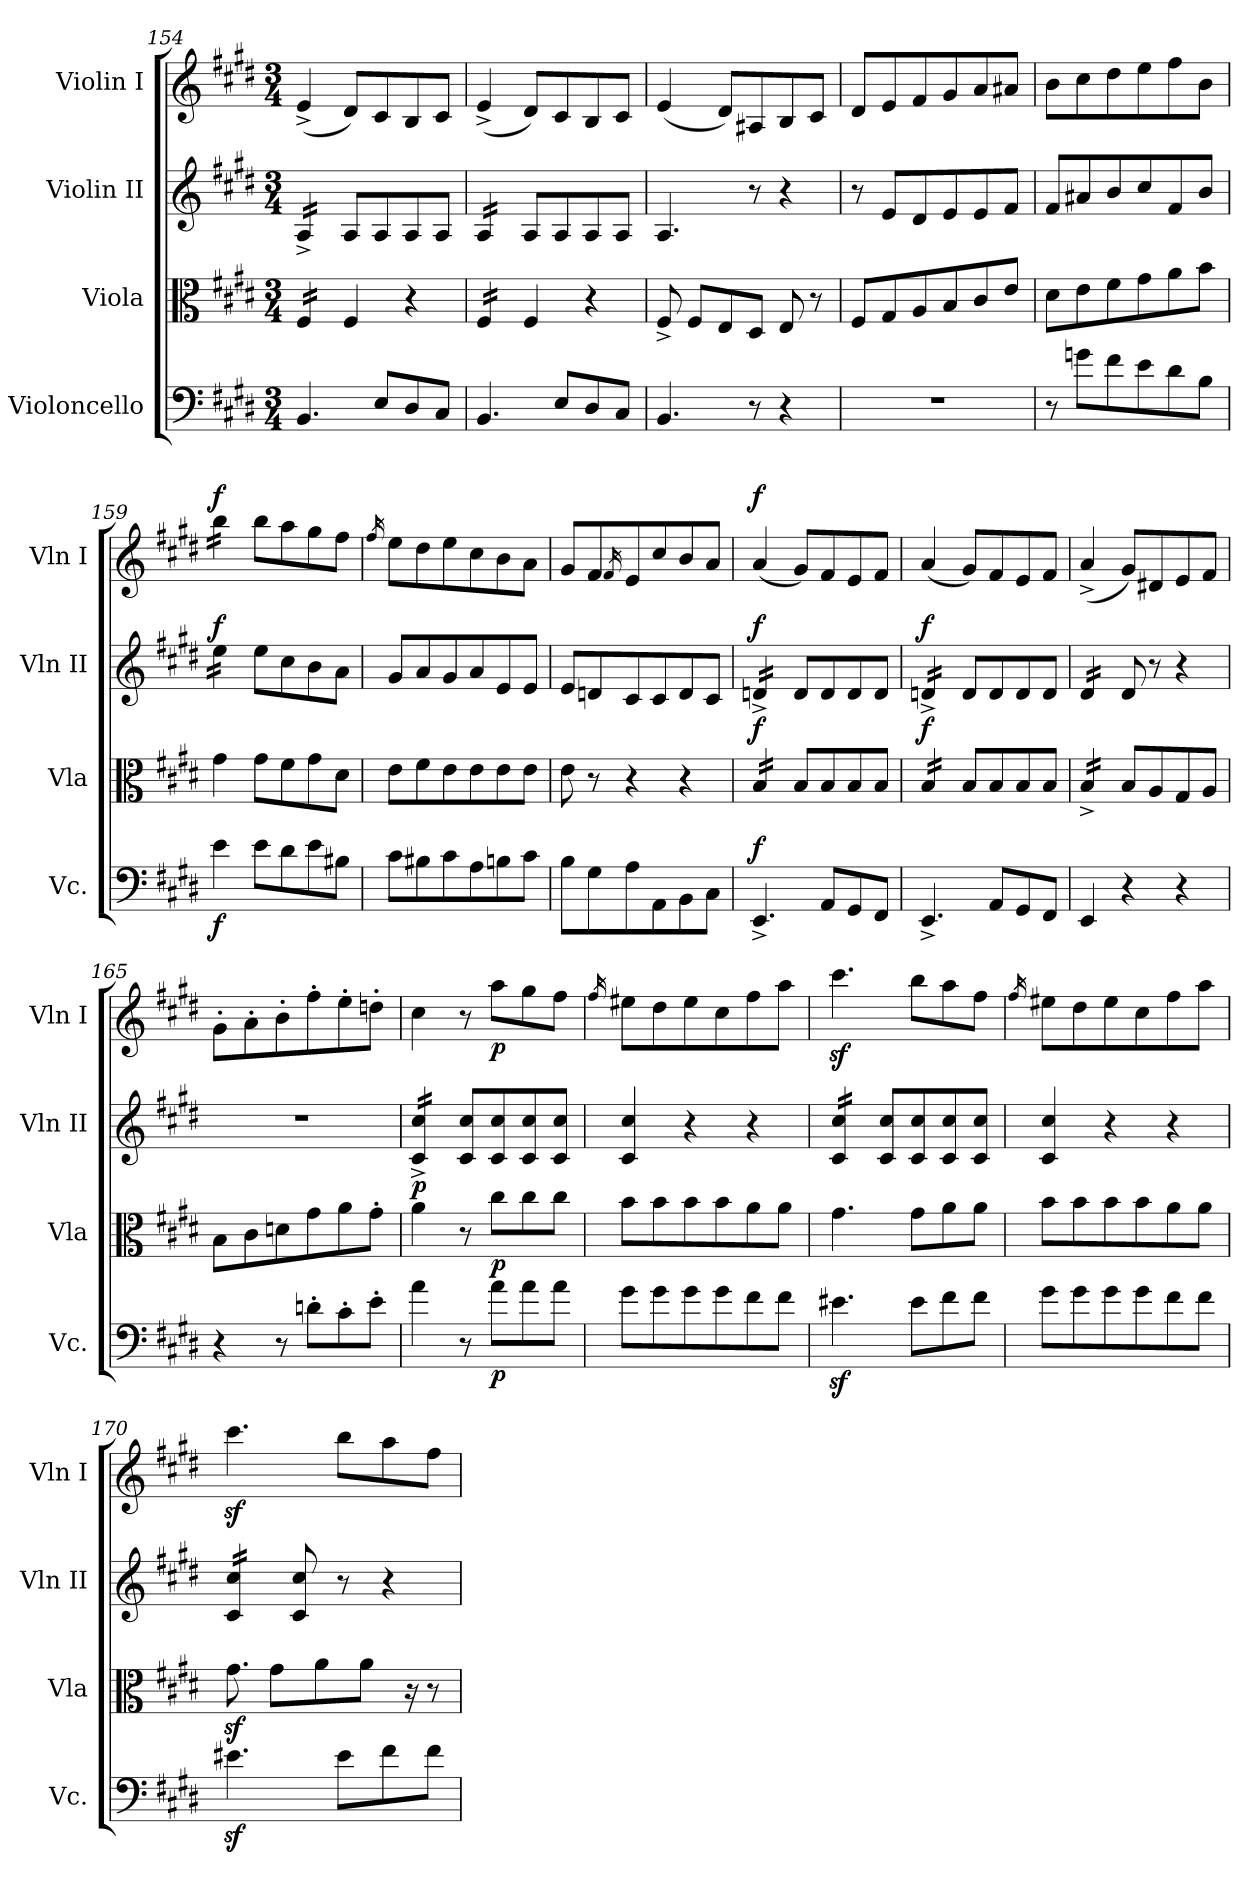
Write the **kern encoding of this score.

**kern	**dynam	**kern	**dynam	**kern	**dynam	**kern	**dynam
*part4	*part4	*part3	*part3	*part2	*part2	*part1	*part1
*staff4	*staff4	*staff3	*staff3	*staff2	*staff2	*staff1	*staff1
*I"Violoncello	*	*I"Viola	*	*I"Violin II	*	*I"Violin I	*
*I'Vc.	*	*I'Vla	*	*I'Vln II	*	*I'Vln I	*
*clefF4	*	*clefC3	*	*clefG2	*	*clefG2	*
*k[f#c#g#d#]	*	*k[f#c#g#d#]	*	*k[f#c#g#d#]	*	*k[f#c#g#d#]	*
*M3/4	*	*M3/4	*	*M3/4	*	*M3/4	*
=154	=154	=154	=154	=154	=154	=154	=154
*	*	*tremolo	*	*	*	*	*
*	*	*	*	*tremolo	*	*	*
4.BB/	.	16F#/LL	.	16A^/LL	.	(4e^/	.
.	.	16F#/	.	16A^/	.	.	.
.	.	16F#/	.	16A^/	.	.	.
.	.	16F#/JJ	.	16A^/JJ	.	.	.
*	*	*	*	*Xtremolo	*	*	*
*	*	*Xtremolo	*	*	*	*	*
.	.	4F#/	.	8A/L	.	8d#/L)	.
8E/L	.	.	.	8A/	.	8c#/	.
8D#/	.	4r	.	8A/	.	8B/	.
8C#/J	.	.	.	8A/J	.	8c#/J	.
=155	=155	=155	=155	=155	=155	=155	=155
*	*	*tremolo	*	*	*	*	*
*	*	*	*	*tremolo	*	*	*
4.BB/	.	16F#/LL	.	16A/LL	.	(4e^/	.
.	.	16F#/	.	16A/	.	.	.
.	.	16F#/	.	16A/	.	.	.
.	.	16F#/JJ	.	16A/JJ	.	.	.
*	*	*	*	*Xtremolo	*	*	*
*	*	*Xtremolo	*	*	*	*	*
.	.	4F#/	.	8A/L	.	8d#/L)	.
8E/L	.	.	.	8A/	.	8c#/	.
8D#/	.	4r	.	8A/	.	8B/	.
8C#/J	.	.	.	8A/J	.	8c#/J	.
!!LO:LB:g=z
=156	=156	=156	=156	=156	=156	=156	=156
4.BB/	.	8F#^/	.	4.A/	.	(4e/	.
.	.	8F#/L	.	.	.	.	.
.	.	8E/	.	.	.	8d#/L)	.
8r	.	8D#/J	.	8r	.	8A#X/	.
4r	.	8E/	.	4r	.	8B/	.
.	.	8r	.	.	.	8c#/J	.
!!LO:LB:g=z
=157	=157	=157	=157	=157	=157	=157	=157
2.r	.	8F#/L	.	8r	.	8d#/L	.
.	.	8G#/	.	8e/L	.	8e/	.
.	.	8A/	.	8d#/	.	8f#/	.
.	.	8B/	.	8e/	.	8g#/	.
.	.	8c#/	.	8e/	.	8a/	.
.	.	8e/J	.	8f#/J	.	8a#X/J	.
=158	=158	=158	=158	=158	=158	=158	=158
8r	.	8d#\L	.	8f#/L	.	8b\L	.
8gn\L	.	8e\	.	8a#X/	.	8cc#\	.
8f#\	.	8f#\	.	8b/	.	8dd#\	.
8e\	.	8g#\	.	8cc#/	.	8ee\	.
8d#\	.	8a\	.	8f#/	.	8ff#\	.
8B\J	.	8b\J	.	8b/J	.	8b\J	.
=159	=159	=159	=159	=159	=159	=159	=159
!	!LO:DY:b	!	!	!	!LO:DY:a	!	!LO:DY:a
*	*	*	*	*tremolo	*	*	*
*	*	*	*	*	*	*tremolo	*
4e\	f	4g#\	.	16ee\LL	f	16bb\LL	f
.	.	.	.	16ee\	.	16bb\	.
.	.	.	.	16ee\	.	16bb\	.
.	.	.	.	16ee\JJ	.	16bb\JJ	.
*	*	*	*	*	*	*Xtremolo	*
*	*	*	*	*Xtremolo	*	*	*
8e\L	.	8g#\L	.	8ee\L	.	8bb\L	.
8d#\	.	8f#\	.	8cc#\	.	8aa\	.
8e\	.	8g#\	.	8b\	.	8gg#\	.
8B#X\J	.	8d#\J	.	8a\J	.	8ff#\J	.
=160	=160	=160	=160	=160	=160	=160	=160
.	.	.	.	.	.	16qff#/	.
8c#\L	.	8e\L	.	8g#/L	.	8ee\L	.
8B#X\	.	8f#\	.	8a/	.	8dd#\	.
8c#\	.	8e\	.	8g#/	.	8ee\	.
8A\	.	8e\	.	8a/	.	8cc#\	.
8Bn\	.	8e\	.	8e/	.	8b\	.
8c#\J	.	8e\J	.	8e/J	.	8a\J	.
=161	=161	=161	=161	=161	=161	=161	=161
8B\L	.	8e\	.	8e/L	.	8g#/L	.
8G#\	.	8r	.	8dn/	.	8f#/	.
.	.	.	.	.	.	16qf#/	.
8A\	.	4r	.	8c#/	.	8e/	.
8AA\	.	.	.	8c#/	.	8cc#/	.
8BB\	.	4r	.	8d/	.	8b/	.
8C#\J	.	.	.	8c#/J	.	8a/J	.
=162	=162	=162	=162	=162	=162	=162	=162
!	!LO:DY:a	!	!LO:DY:a	!	!LO:DY:a	!	!LO:DY:a
*	*	*tremolo	*	*	*	*	*
*	*	*	*	*tremolo	*	*	*
4.EE^/	f	16B/LL	f	16dn^/LL	f	(4a/	f
.	.	16B/	.	16dn^/	.	.	.
.	.	16B/	.	16dn^/	.	.	.
.	.	16B/JJ	.	16dn^/JJ	.	.	.
*	*	*	*	*Xtremolo	*	*	*
*	*	*Xtremolo	*	*	*	*	*
.	.	8B/L	.	8d/L	.	8g#/L)	.
8AA/L	.	8B/	.	8d/	.	8f#/	.
8GG#/	.	8B/	.	8d/	.	8e/	.
8FF#/J	.	8B/J	.	8d/J	.	8f#/J	.
=163	=163	=163	=163	=163	=163	=163	=163
!	!	!	!LO:DY:a	!	!LO:DY:a	!	!
*	*	*tremolo	*	*	*	*	*
*	*	*	*	*tremolo	*	*	*
4.EE^/	.	16B/LL	f	16dn^/LL	f	(4a/	.
.	.	16B/	.	16dn^/	.	.	.
.	.	16B/	.	16dn^/	.	.	.
.	.	16B/JJ	.	16dn^/JJ	.	.	.
*	*	*	*	*Xtremolo	*	*	*
*	*	*Xtremolo	*	*	*	*	*
.	.	8B/L	.	8d/L	.	8g#/L)	.
8AA/L	.	8B/	.	8d/	.	8f#/	.
8GG#/	.	8B/	.	8d/	.	8e/	.
8FF#/J	.	8B/J	.	8d/J	.	8f#/J	.
=164	=164	=164	=164	=164	=164	=164	=164
*	*	*tremolo	*	*	*	*	*
*	*	*	*	*tremolo	*	*	*
4EE/	.	16B^/LL	.	16d#/LL	.	(4a^/	.
.	.	16B^/	.	16d#/	.	.	.
.	.	16B^/	.	16d#/	.	.	.
.	.	16B^/JJ	.	16d#/JJ	.	.	.
*	*	*	*	*Xtremolo	*	*	*
*	*	*Xtremolo	*	*	*	*	*
4r	.	8B/L	.	8d#/	.	8g#/L)	.
.	.	8A/	.	8r	.	8d#X/	.
4r	.	8G#/	.	4r	.	8e/	.
.	.	8A/J	.	.	.	8f#/J	.
=165	=165	=165	=165	=165	=165	=165	=165
4r	.	8B\L	.	2.r	.	8g#'\L	.
.	.	8c#\	.	.	.	8a'\	.
8r	.	8dn\	.	.	.	8b'\	.
8dn'\L	.	8g#\	.	.	.	8ff#'\	.
8c#'\	.	8a\	.	.	.	8ee'\	.
8e'\J	.	8g#'\J	.	.	.	8ddn'\J	.
!!LO:LB:g=z
=166	=166	=166	=166	=166	=166	=166	=166
!	!	!	!	!	!LO:DY:b	!	!
*	*	*	*	*tremolo	*	*	*
4a\	.	4a\	.	16c#/^ 16cc#/^LL	p	4cc#\	.
.	.	.	.	16c#/^ 16cc#/^	.	.	.
.	.	.	.	16c#/^ 16cc#/^	.	.	.
.	.	.	.	16c#/^ 16cc#/^JJ	.	.	.
*	*	*	*	*Xtremolo	*	*	*
8r	.	8r	.	8c#/ 8cc#/L	.	8r	.
!	!LO:DY:b	!	!LO:DY:b	!	!	!	!LO:DY:b
8a\L	p	8cc#\L	p	8c#/ 8cc#/	.	8aa\L	p
8a\	.	8cc#\	.	8c#/ 8cc#/	.	8gg#\	.
8a\J	.	8cc#\J	.	8c#/ 8cc#/J	.	8ff#\J	.
!!LO:PB:g=z
=167	=167	=167	=167	=167	=167	=167	=167
.	.	.	.	.	.	16qff#/	.
8g#\L	.	8b\L	.	4c#/ 4cc#/	.	8ee#X\L	.
8g#\	.	8b\	.	.	.	8dd#\	.
8g#\	.	8b\	.	4r	.	8ee#\	.
8g#\	.	8b\	.	.	.	8cc#\	.
8f#\	.	8a\	.	4r	.	8ff#\	.
8f#\J	.	8a\J	.	.	.	8aa\J	.
=168	=168	=168	=168	=168	=168	=168	=168
*	*	*	*	*tremolo	*	*	*
4.e#Xz<\	.	4.g#\	.	16c#/ 16cc#/LL	.	4.ccc#z<\	.
.	.	.	.	16c#/ 16cc#/	.	.	.
.	.	.	.	16c#/ 16cc#/	.	.	.
.	.	.	.	16c#/ 16cc#/JJ	.	.	.
*	*	*	*	*Xtremolo	*	*	*
.	.	.	.	8c#/ 8cc#/L	.	.	.
8e#\L	.	8g#\L	.	8c#/ 8cc#/	.	8bb\L	.
8f#\	.	8a\	.	8c#/ 8cc#/	.	8aa\	.
8f#\J	.	8a\J	.	8c#/ 8cc#/J	.	8ff#\J	.
=169	=169	=169	=169	=169	=169	=169	=169
.	.	.	.	.	.	16qff#/	.
8g#\L	.	8b\L	.	4c#/ 4cc#/	.	8ee#X\L	.
8g#\	.	8b\	.	.	.	8dd#\	.
8g#\	.	8b\	.	4r	.	8ee#\	.
8g#\	.	8b\	.	.	.	8cc#\	.
8f#\	.	8a\	.	4r	.	8ff#\	.
8f#\J	.	8a\J	.	.	.	8aa\J	.
=170	=170	=170	=170	=170	=170	=170	=170
*	*	*	*	*tremolo	*	*	*
4.e#Xz<\	.	8.g#z>\	.	16c#/ 16cc#/LL	.	4.ccc#z<\	.
.	.	.	.	16c#/ 16cc#/	.	.	.
.	.	.	.	16c#/ 16cc#/	.	.	.
.	.	8g#\L	.	16c#/ 16cc#/JJ	.	.	.
*	*	*	*	*Xtremolo	*	*	*
.	.	.	.	8c#/ 8cc#/	.	.	.
.	.	8a\	.	.	.	.	.
8e#\L	.	.	.	8r	.	8bb\L	.
.	.	8a\J	.	.	.	.	.
8f#\	.	.	.	4r	.	8aa\	.
.	.	16r	.	.	.	.	.
8f#\J	.	8r	.	.	.	8ff#\J	.
=	=	=	=	=	=	=	=
*-	*-	*-	*-	*-	*-	*-	*-
